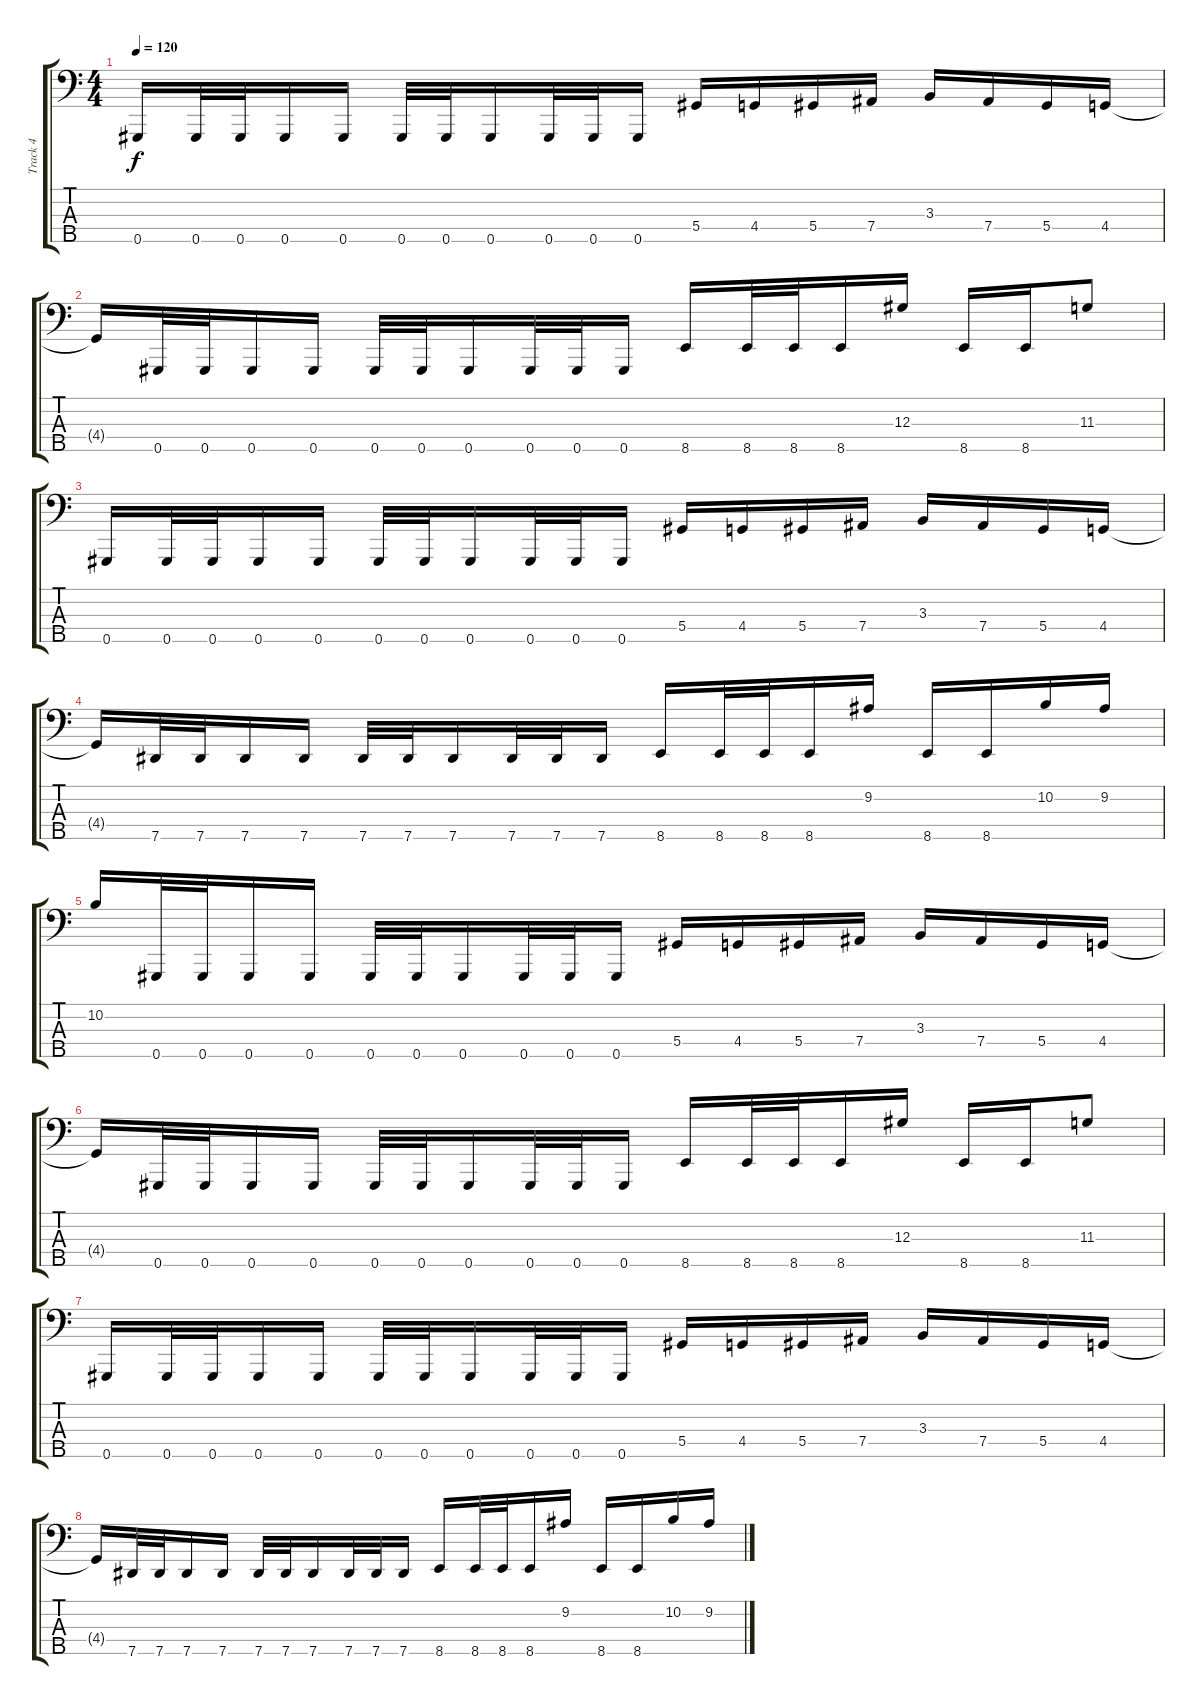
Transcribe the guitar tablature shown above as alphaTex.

\track ("Track 4" "Track 4") {instrument electricbassfinger}
\staff {score tabs}
\tuning (Gb2 Db2 Ab1 Eb1 Ab0) {hide}
\ts (4 4)
\tempo 120
\clef f4
\ks c
0.5.16{dy f} 0.5.32 0.5.32 0.5.16 0.5.16 0.5.32 0.5.32 0.5.16 0.5.32 0.5.32 0.5.16 5.4.16 4.4.16 5.4.16 7.4.16 3.3.16 7.4.16 5.4.16 4.4.16 |
4.4{t}.16 0.5.32 0.5.32 0.5.16 0.5.16 0.5.32 0.5.32 0.5.16 0.5.32 0.5.32 0.5.16 8.5.16 8.5.32 8.5.32 8.5.16 12.3.16 8.5.16 8.5.16 11.3.8 |
0.5.16 0.5.32 0.5.32 0.5.16 0.5.16 0.5.32 0.5.32 0.5.16 0.5.32 0.5.32 0.5.16 5.4.16 4.4.16 5.4.16 7.4.16 3.3.16 7.4.16 5.4.16 4.4.16 |
4.4{t}.16 7.5.32 7.5.32 7.5.16 7.5.16 7.5.32 7.5.32 7.5.16 7.5.32 7.5.32 7.5.16 8.5.16 8.5.32 8.5.32 8.5.16 9.2.16 8.5.16 8.5.16 10.2.16 9.2.16 |
10.2.16 0.5.32 0.5.32 0.5.16 0.5.16 0.5.32 0.5.32 0.5.16 0.5.32 0.5.32 0.5.16 5.4.16 4.4.16 5.4.16 7.4.16 3.3.16 7.4.16 5.4.16 4.4.16 |
4.4{t}.16 0.5.32 0.5.32 0.5.16 0.5.16 0.5.32 0.5.32 0.5.16 0.5.32 0.5.32 0.5.16 8.5.16 8.5.32 8.5.32 8.5.16 12.3.16 8.5.16 8.5.16 11.3.8 |
0.5.16 0.5.32 0.5.32 0.5.16 0.5.16 0.5.32 0.5.32 0.5.16 0.5.32 0.5.32 0.5.16 5.4.16 4.4.16 5.4.16 7.4.16 3.3.16 7.4.16 5.4.16 4.4.16 |
4.4{t}.16 7.5.32 7.5.32 7.5.16 7.5.16 7.5.32 7.5.32 7.5.16 7.5.32 7.5.32 7.5.16 8.5.16 8.5.32 8.5.32 8.5.16 9.2.16 8.5.16 8.5.16 10.2.16 9.2.16
